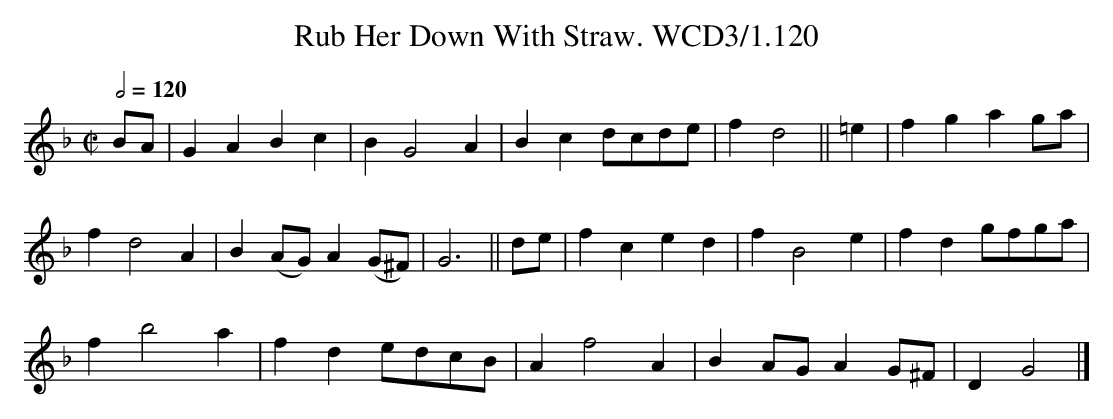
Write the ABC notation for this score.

X:1
T:Rub Her Down With Straw. WCD3/1.120
M:C|
L:1/8
Q:1/2=120
K:Gdor
BA|G2A2B2c2|B2G4A2|B2c2 dcde|f2d4||=e2|f2g2 a2 ga|
f2d4A2|B2(AG) A2(G^F)|G6||de|\
f2c2 e2d2|f2 B4 e2|f2d2 gfga|
f2 b4 a2|f2d2 edcB|A2 f4 A2|B2AG A2G^F|D2 G4|]
